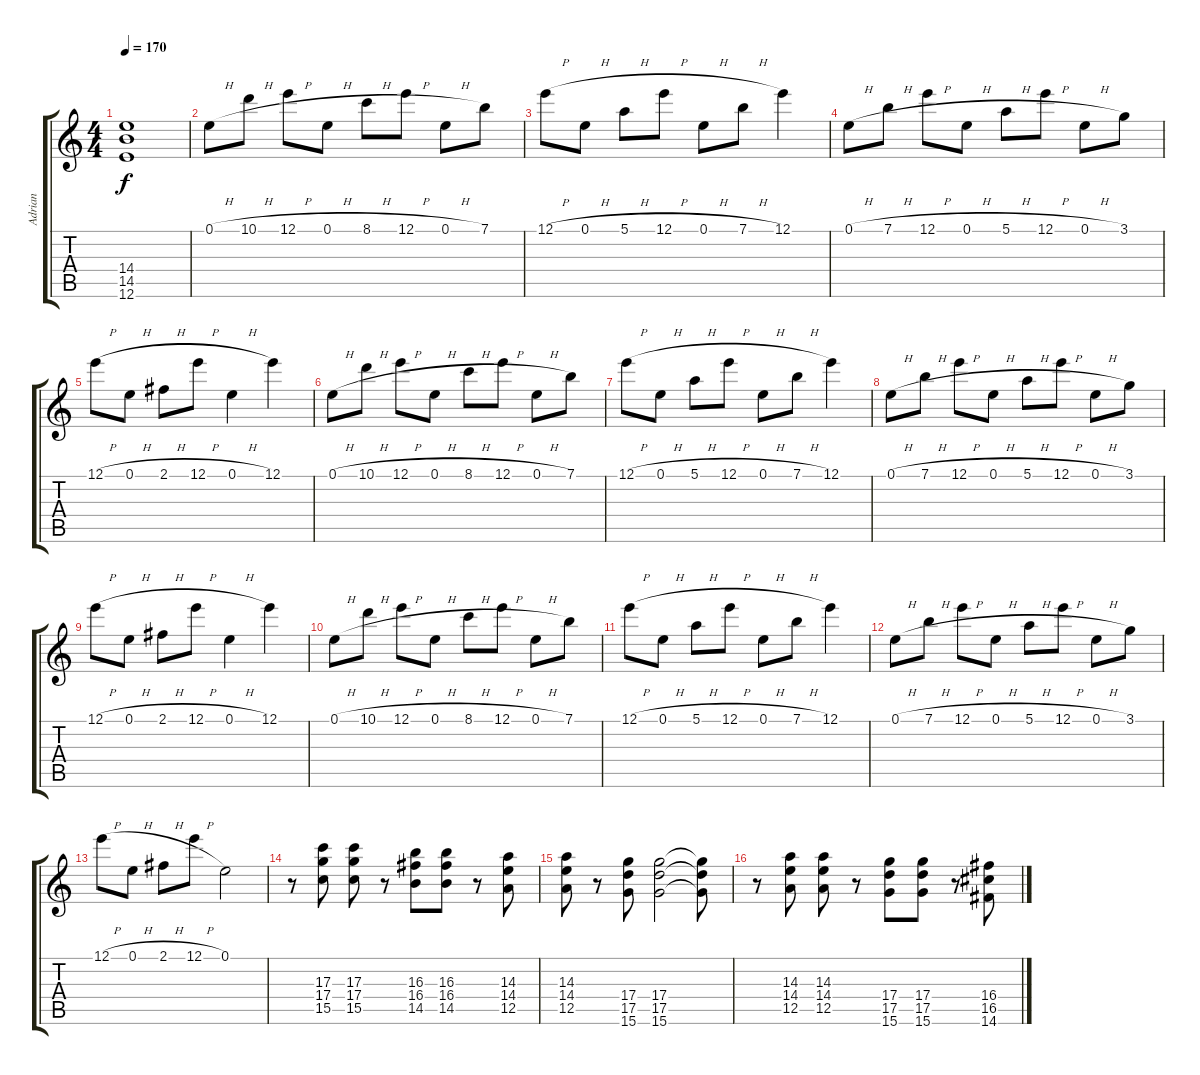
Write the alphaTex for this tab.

\track ("Adrian" "Adrian") {instrument distortionguitar}
\staff {score tabs}
\tuning (E4 B3 G3 D3 A2 E2) {hide}
\ts (4 4)
\tempo 170
\clef g2
\ks c
(14.4{t} 14.5{t} 12.6{t}).1{dy f volume 5} |
0.1{h}.8{volume 16} 10.1{h}.8 12.1{h}.8 0.1{h}.8 8.1{h}.8 12.1{h}.8 0.1{h}.8 7.1.8 |
12.1{h}.8 0.1{h}.8 5.1{h}.8 12.1{h}.8 0.1{h}.8 7.1{h}.8 12.1.4 |
0.1{h}.8 7.1{h}.8 12.1{h}.8 0.1{h}.8 5.1{h}.8 12.1{h}.8 0.1{h}.8 3.1.8 |
12.1{h}.8 0.1{h}.8 2.1{h}.8 12.1{h}.8 0.1{h}.4 12.1.4 |
0.1{h}.8 10.1{h}.8 12.1{h}.8 0.1{h}.8 8.1{h}.8 12.1{h}.8 0.1{h}.8 7.1.8 |
12.1{h}.8 0.1{h}.8 5.1{h}.8 12.1{h}.8 0.1{h}.8 7.1{h}.8 12.1.4 |
0.1{h}.8 7.1{h}.8 12.1{h}.8 0.1{h}.8 5.1{h}.8 12.1{h}.8 0.1{h}.8 3.1.8 |
12.1{h}.8 0.1{h}.8 2.1{h}.8 12.1{h}.8 0.1{h}.4 12.1.4 |
0.1{h}.8 10.1{h}.8 12.1{h}.8 0.1{h}.8 8.1{h}.8 12.1{h}.8 0.1{h}.8 7.1.8 |
12.1{h}.8 0.1{h}.8 5.1{h}.8 12.1{h}.8 0.1{h}.8 7.1{h}.8 12.1.4 |
0.1{h}.8 7.1{h}.8 12.1{h}.8 0.1{h}.8 5.1{h}.8 12.1{h}.8 0.1{h}.8 3.1.8 |
12.1{h}.8 0.1{h}.8 2.1{h}.8 12.1{h}.8 0.1.2 |
r.8 (17.3 17.4 15.5).8 (17.3 17.4 15.5).8 r.8 (16.3 16.4 14.5).8 (16.3 16.4 14.5).8 r.8 (14.3 14.4 12.5).8 |
(14.3 14.4 12.5).8 r.8 (17.4 17.5 15.6).8 (17.4 17.5 15.6).2 (17.4{t} 17.5{t} 15.6{t}).8 |
r.8 (14.3 14.4 12.5).8 (14.3 14.4 12.5).8 r.8 (17.4 17.5 15.6).8 (17.4 17.5 15.6).8 r.8 (16.4 16.5 14.6).8
